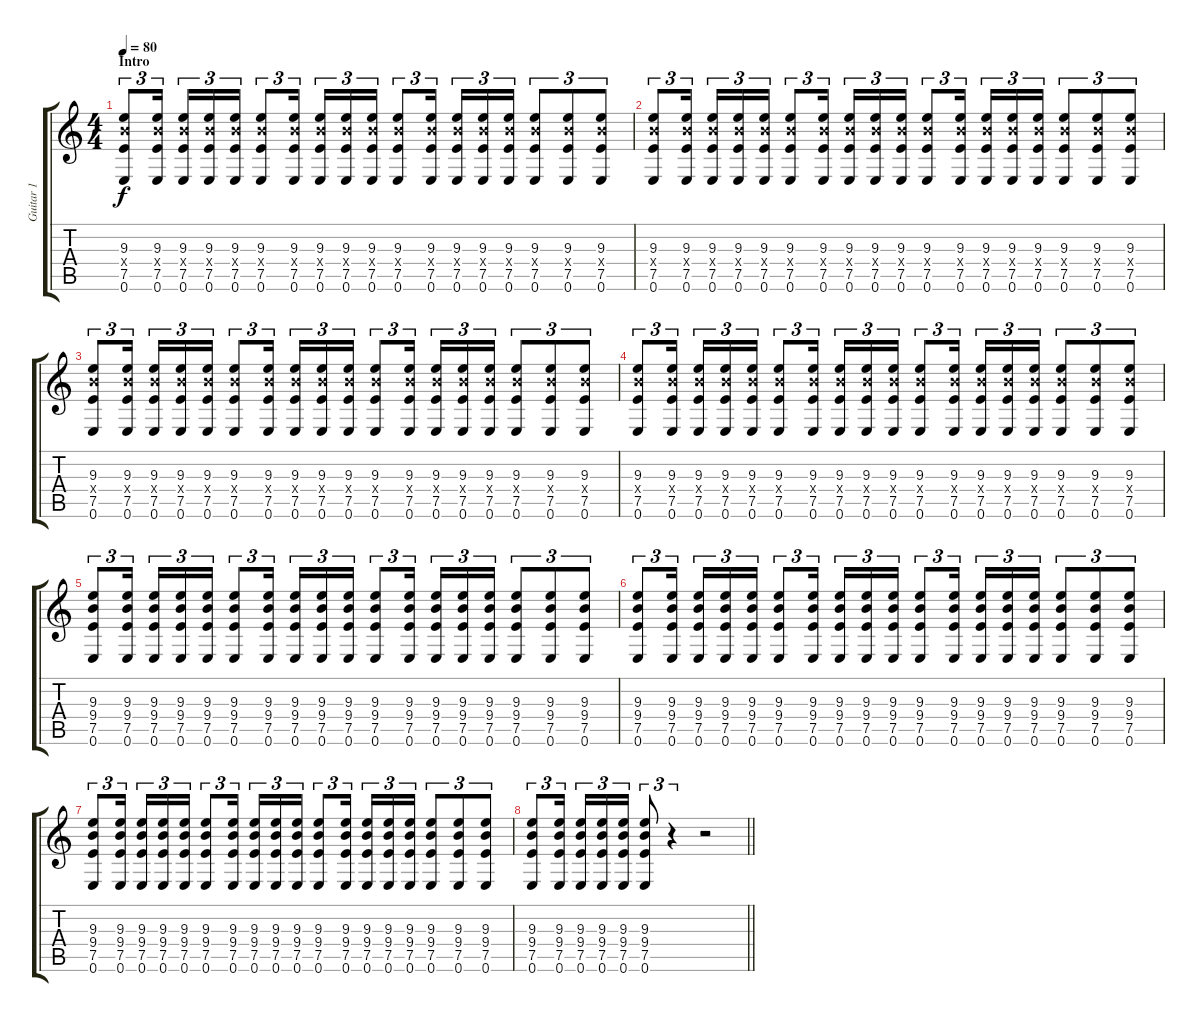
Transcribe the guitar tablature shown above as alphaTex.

\track ("Guitar 1" "Guitar 1") {instrument distortionguitar}
\staff {score tabs}
\tuning (E4 B3 G3 D3 A2 E2) {hide}
\ts (4 4)
\section ("" "Intro")
\tempo 80
\clef g2
\ks c
(9.3 9.4{x} 7.5 0.6).8{tu (3 2) dy f instrument distortionguitar} (9.3 9.4{x} 7.5 0.6).16{tu (3 2) beam splitsecondary} (9.3 9.4{x} 7.5 0.6).16{tu (3 2)} (9.3 9.4{x} 7.5 0.6).16{tu (3 2)} (9.3 9.4{x} 7.5 0.6).16{tu (3 2)} (9.3 9.4{x} 7.5 0.6).8{tu (3 2)} (9.3 9.4{x} 7.5 0.6).16{tu (3 2) beam splitsecondary} (9.3 9.4{x} 7.5 0.6).16{tu (3 2)} (9.3 9.4{x} 7.5 0.6).16{tu (3 2)} (9.3 9.4{x} 7.5 0.6).16{tu (3 2)} (9.3 9.4{x} 7.5 0.6).8{tu (3 2)} (9.3 9.4{x} 7.5 0.6).16{tu (3 2) beam splitsecondary} (9.3 9.4{x} 7.5 0.6).16{tu (3 2)} (9.3 9.4{x} 7.5 0.6).16{tu (3 2)} (9.3 9.4{x} 7.5 0.6).16{tu (3 2)} (9.3 9.4{x} 7.5 0.6).8{tu (3 2)} (9.3 9.4{x} 7.5 0.6).8{tu (3 2)} (9.3 9.4{x} 7.5 0.6).8{tu (3 2)} |
(9.3 9.4{x} 7.5 0.6).8{tu (3 2)} (9.3 9.4{x} 7.5 0.6).16{tu (3 2) beam splitsecondary} (9.3 9.4{x} 7.5 0.6).16{tu (3 2)} (9.3 9.4{x} 7.5 0.6).16{tu (3 2)} (9.3 9.4{x} 7.5 0.6).16{tu (3 2)} (9.3 9.4{x} 7.5 0.6).8{tu (3 2)} (9.3 9.4{x} 7.5 0.6).16{tu (3 2) beam splitsecondary} (9.3 9.4{x} 7.5 0.6).16{tu (3 2)} (9.3 9.4{x} 7.5 0.6).16{tu (3 2)} (9.3 9.4{x} 7.5 0.6).16{tu (3 2)} (9.3 9.4{x} 7.5 0.6).8{tu (3 2)} (9.3 9.4{x} 7.5 0.6).16{tu (3 2) beam splitsecondary} (9.3 9.4{x} 7.5 0.6).16{tu (3 2)} (9.3 9.4{x} 7.5 0.6).16{tu (3 2)} (9.3 9.4{x} 7.5 0.6).16{tu (3 2)} (9.3 9.4{x} 7.5 0.6).8{tu (3 2)} (9.3 9.4{x} 7.5 0.6).8{tu (3 2)} (9.3 9.4{x} 7.5 0.6).8{tu (3 2)} |
(9.3 9.4{x} 7.5 0.6).8{tu (3 2)} (9.3 9.4{x} 7.5 0.6).16{tu (3 2) beam splitsecondary} (9.3 9.4{x} 7.5 0.6).16{tu (3 2)} (9.3 9.4{x} 7.5 0.6).16{tu (3 2)} (9.3 9.4{x} 7.5 0.6).16{tu (3 2)} (9.3 9.4{x} 7.5 0.6).8{tu (3 2)} (9.3 9.4{x} 7.5 0.6).16{tu (3 2) beam splitsecondary} (9.3 9.4{x} 7.5 0.6).16{tu (3 2)} (9.3 9.4{x} 7.5 0.6).16{tu (3 2)} (9.3 9.4{x} 7.5 0.6).16{tu (3 2)} (9.3 9.4{x} 7.5 0.6).8{tu (3 2)} (9.3 9.4{x} 7.5 0.6).16{tu (3 2) beam splitsecondary} (9.3 9.4{x} 7.5 0.6).16{tu (3 2)} (9.3 9.4{x} 7.5 0.6).16{tu (3 2)} (9.3 9.4{x} 7.5 0.6).16{tu (3 2)} (9.3 9.4{x} 7.5 0.6).8{tu (3 2)} (9.3 9.4{x} 7.5 0.6).8{tu (3 2)} (9.3 9.4{x} 7.5 0.6).8{tu (3 2)} |
(9.3 9.4{x} 7.5 0.6).8{tu (3 2)} (9.3 9.4{x} 7.5 0.6).16{tu (3 2) beam splitsecondary} (9.3 9.4{x} 7.5 0.6).16{tu (3 2)} (9.3 9.4{x} 7.5 0.6).16{tu (3 2)} (9.3 9.4{x} 7.5 0.6).16{tu (3 2)} (9.3 9.4{x} 7.5 0.6).8{tu (3 2)} (9.3 9.4{x} 7.5 0.6).16{tu (3 2) beam splitsecondary} (9.3 9.4{x} 7.5 0.6).16{tu (3 2)} (9.3 9.4{x} 7.5 0.6).16{tu (3 2)} (9.3 9.4{x} 7.5 0.6).16{tu (3 2)} (9.3 9.4{x} 7.5 0.6).8{tu (3 2)} (9.3 9.4{x} 7.5 0.6).16{tu (3 2) beam splitsecondary} (9.3 9.4{x} 7.5 0.6).16{tu (3 2)} (9.3 9.4{x} 7.5 0.6).16{tu (3 2)} (9.3 9.4{x} 7.5 0.6).16{tu (3 2)} (9.3 9.4{x} 7.5 0.6).8{tu (3 2)} (9.3 9.4{x} 7.5 0.6).8{tu (3 2)} (9.3 9.4{x} 7.5 0.6).8{tu (3 2)} |
(9.3 9.4 7.5 0.6).8{tu (3 2)} (9.3 9.4 7.5 0.6).16{tu (3 2) beam splitsecondary} (9.3 9.4 7.5 0.6).16{tu (3 2)} (9.3 9.4 7.5 0.6).16{tu (3 2)} (9.3 9.4 7.5 0.6).16{tu (3 2)} (9.3 9.4 7.5 0.6).8{tu (3 2)} (9.3 9.4 7.5 0.6).16{tu (3 2) beam splitsecondary} (9.3 9.4 7.5 0.6).16{tu (3 2)} (9.3 9.4 7.5 0.6).16{tu (3 2)} (9.3 9.4 7.5 0.6).16{tu (3 2)} (9.3 9.4 7.5 0.6).8{tu (3 2)} (9.3 9.4 7.5 0.6).16{tu (3 2) beam splitsecondary} (9.3 9.4 7.5 0.6).16{tu (3 2)} (9.3 9.4 7.5 0.6).16{tu (3 2)} (9.3 9.4 7.5 0.6).16{tu (3 2)} (9.3 9.4 7.5 0.6).8{tu (3 2)} (9.3 9.4 7.5 0.6).8{tu (3 2)} (9.3 9.4 7.5 0.6).8{tu (3 2)} |
(9.3 9.4 7.5 0.6).8{tu (3 2)} (9.3 9.4 7.5 0.6).16{tu (3 2) beam splitsecondary} (9.3 9.4 7.5 0.6).16{tu (3 2)} (9.3 9.4 7.5 0.6).16{tu (3 2)} (9.3 9.4 7.5 0.6).16{tu (3 2)} (9.3 9.4 7.5 0.6).8{tu (3 2)} (9.3 9.4 7.5 0.6).16{tu (3 2) beam splitsecondary} (9.3 9.4 7.5 0.6).16{tu (3 2)} (9.3 9.4 7.5 0.6).16{tu (3 2)} (9.3 9.4 7.5 0.6).16{tu (3 2)} (9.3 9.4 7.5 0.6).8{tu (3 2)} (9.3 9.4 7.5 0.6).16{tu (3 2) beam splitsecondary} (9.3 9.4 7.5 0.6).16{tu (3 2)} (9.3 9.4 7.5 0.6).16{tu (3 2)} (9.3 9.4 7.5 0.6).16{tu (3 2)} (9.3 9.4 7.5 0.6).8{tu (3 2)} (9.3 9.4 7.5 0.6).8{tu (3 2)} (9.3 9.4 7.5 0.6).8{tu (3 2)} |
(9.3 9.4 7.5 0.6).8{tu (3 2)} (9.3 9.4 7.5 0.6).16{tu (3 2) beam splitsecondary} (9.3 9.4 7.5 0.6).16{tu (3 2)} (9.3 9.4 7.5 0.6).16{tu (3 2)} (9.3 9.4 7.5 0.6).16{tu (3 2)} (9.3 9.4 7.5 0.6).8{tu (3 2)} (9.3 9.4 7.5 0.6).16{tu (3 2) beam splitsecondary} (9.3 9.4 7.5 0.6).16{tu (3 2)} (9.3 9.4 7.5 0.6).16{tu (3 2)} (9.3 9.4 7.5 0.6).16{tu (3 2)} (9.3 9.4 7.5 0.6).8{tu (3 2)} (9.3 9.4 7.5 0.6).16{tu (3 2) beam splitsecondary} (9.3 9.4 7.5 0.6).16{tu (3 2)} (9.3 9.4 7.5 0.6).16{tu (3 2)} (9.3 9.4 7.5 0.6).16{tu (3 2)} (9.3 9.4 7.5 0.6).8{tu (3 2)} (9.3 9.4 7.5 0.6).8{tu (3 2)} (9.3 9.4 7.5 0.6).8{tu (3 2)} |
\barLineRight lightlight
(9.3 9.4 7.5 0.6).8{tu (3 2)} (9.3 9.4 7.5 0.6).16{tu (3 2) beam splitsecondary} (9.3 9.4 7.5 0.6).16{tu (3 2)} (9.3 9.4 7.5 0.6).16{tu (3 2)} (9.3 9.4 7.5 0.6).16{tu (3 2)} (9.3 9.4 7.5 0.6).8{tu (3 2)} r.4{tu (3 2)} r.2
